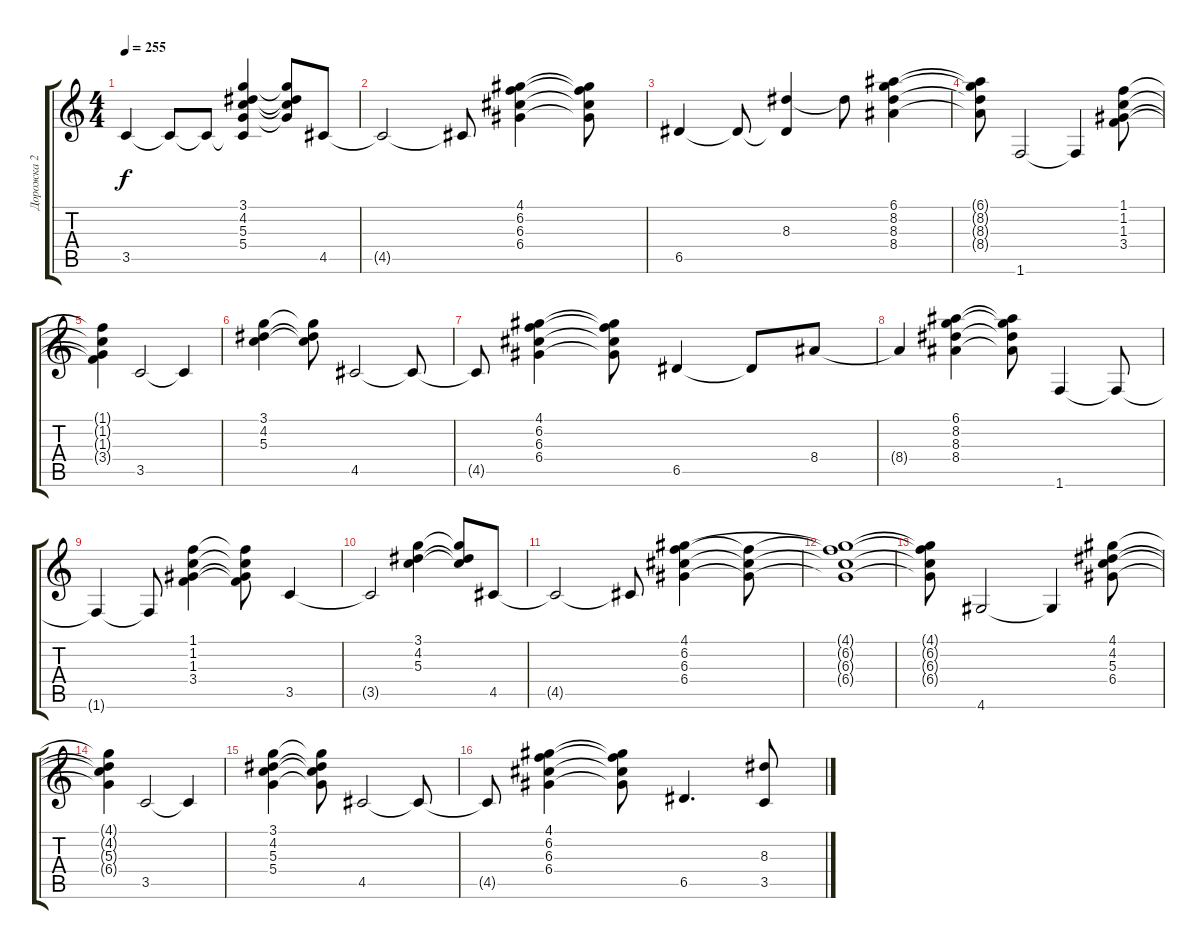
\track ("Дорожка 2" "Дорожка 2") {instrument acousticguitarsteel}
\staff {score tabs}
\tuning (E4 B3 G3 D3 A2 E2) {hide}
\ts (4 4)
\tempo 255
\clef g2
\ks c
3.5{t}.4{dy f} 3.5{t}.8 3.5{t}.8 (3.1 4.2 5.3 5.4 3.5{t}).4 (3.1{t} 4.2{t} 5.3{t} 5.4{t}).8 4.5.8 |
4.5{t}.2 4.5{t}.8 (4.1 6.2 6.3 6.4).4 (4.1{t} 6.2{t} 6.3{t} 6.4{t}).8 |
6.5.4 6.5{t}.8 (8.3 6.5{t}).4 8.3{t}.8 (6.1 8.2 8.3 8.4).4 |
(6.1{t} 8.2{t} 8.3{t} 8.4{t}).8 1.6.2 1.6{t}.4 (1.1 1.2 1.3 3.4).8 |
(1.1{t} 1.2{t} 1.3{t} 3.4{t}).4 3.5.2 3.5{t}.4 |
(3.1 4.2 5.3).4 (3.1{t} 4.2{t} 5.3{t}).8 4.5.2 4.5{t}.8 |
4.5{t}.8 (4.1 6.2 6.3 6.4).4 (4.1{t} 6.2{t} 6.3{t} 6.4{t}).8 6.5.4 6.5{t}.8 8.4.8 |
8.4{t}.4 (6.1 8.2 8.3 8.4).4 (6.1{t} 8.2{t} 8.3{t} 8.4{t}).8 1.6.4 1.6{t}.8 |
1.6{t}.4 1.6{t}.8 (1.1 1.2 1.3 3.4).4 (1.1{t} 1.2{t} 1.3{t} 3.4{t}).8 3.5.4 |
3.5{t}.2 (3.1 4.2 5.3).4 (3.1{t} 4.2{t} 5.3{t}).8 4.5.8 |
4.5{t}.2 4.5{t}.8 (4.1 6.2 6.3 6.4).4 (6.2{t} 6.3{t} 6.4{t}).8 |
(4.1{t} 6.2{t} 6.3{t} 6.4{t}).1 |
(4.1{t} 6.2{t} 6.3{t} 6.4{t}).8 4.6.2 4.6{t}.4 (4.1 4.2 5.3 6.4).8 |
(4.1{t} 4.2{t} 5.3{t} 6.4{t}).4 3.5.2 3.5{t}.4 |
(3.1 4.2 5.3 5.4).4 (3.1{t} 4.2{t} 5.3{t} 5.4{t}).8 4.5.2 4.5{t}.8 |
4.5{t}.8 (4.1 6.2 6.3 6.4).4 (4.1{t} 6.2{t} 6.3{t} 6.4{t}).8 6.5.4{d} (8.3 3.5).8
